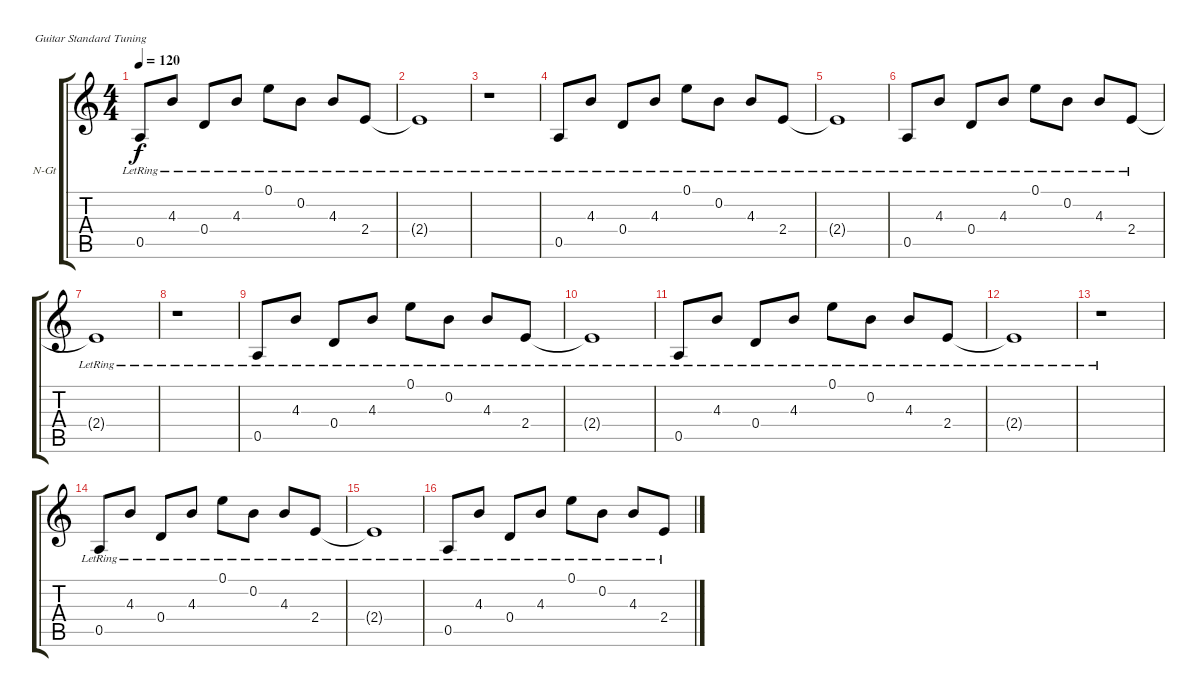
\bracketExtendMode groupsimilarinstruments
\firstSystemTrackNameOrientation horizontal
\otherSystemsTrackNameOrientation horizontal
\track ("Zakk Wylde - Acoustic" "N-Gt") {instrument acousticguitarnylon}
\staff {score tabs}
\tuning (E4 B3 G3 D3 A2 E2)
\ts (4 4)
\tempo 120
\clef g2
\ks c
0.5{lr}.8{dy f} 4.3{lr}.8 0.4{lr}.8 4.3{lr}.8 0.1{lr}.8 0.2{lr}.8 4.3{lr}.8 2.4{lr}.8 |
2.4{lr t}.1 |
r.1 |
0.5{lr}.8 4.3{lr}.8 0.4{lr}.8 4.3{lr}.8 0.1{lr}.8 0.2{lr}.8 4.3{lr}.8 2.4{lr}.8 |
2.4{lr t}.1 |
0.5{lr}.8 4.3{lr}.8 0.4{lr}.8 4.3{lr}.8 0.1{lr}.8 0.2{lr}.8 4.3{lr}.8 2.4{lr}.8 |
2.4{lr t}.1 |
r.1 |
0.5{lr}.8 4.3{lr}.8 0.4{lr}.8 4.3{lr}.8 0.1{lr}.8 0.2{lr}.8 4.3{lr}.8 2.4{lr}.8 |
2.4{lr t}.1 |
0.5{lr}.8 4.3{lr}.8 0.4{lr}.8 4.3{lr}.8 0.1{lr}.8 0.2{lr}.8 4.3{lr}.8 2.4{lr}.8 |
2.4{lr t}.1 |
r.1 |
0.5{lr}.8 4.3{lr}.8 0.4{lr}.8 4.3{lr}.8 0.1{lr}.8 0.2{lr}.8 4.3{lr}.8 2.4{lr}.8 |
2.4{lr t}.1 |
0.5{lr}.8 4.3{lr}.8 0.4{lr}.8 4.3{lr}.8 0.1{lr}.8 0.2{lr}.8 4.3{lr}.8 2.4{lr}.8
